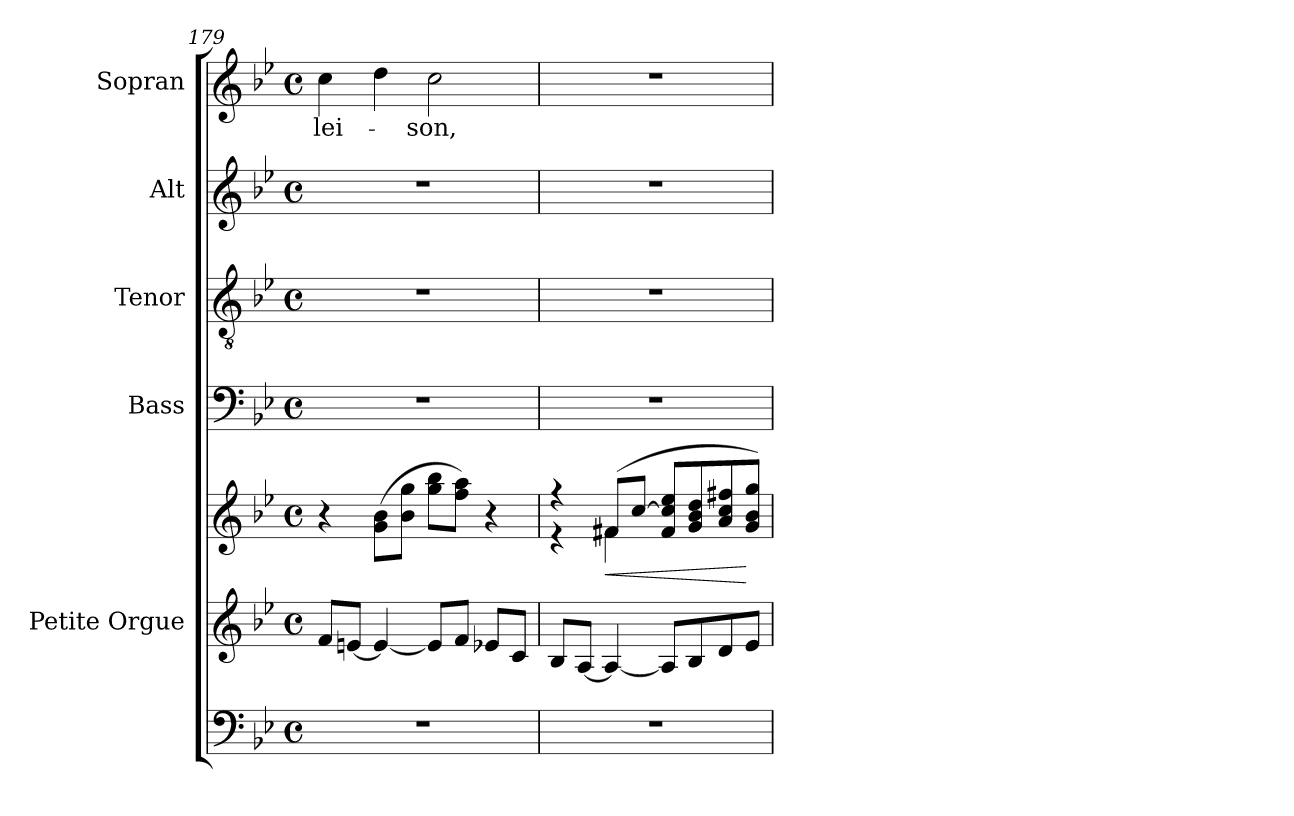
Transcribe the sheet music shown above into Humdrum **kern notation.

**kern	**kern	**kern	**dynam	**kern	**kern	**kern	**kern	**text
*part6	*part5	*part5	*part5	*part4	*part3	*part2	*part1	*part1
*staff7	*staff6	*staff5	*staff5/6	*staff4	*staff3	*staff2	*staff1	*staff1
*	*I"Petite Orgue	*	*	*I"Bass	*I"Tenor	*I"Alt	*I"Sopran	*
*	*I'Org. 1	*	*	*I'B.	*I'T.	*I'A.	*I'S.	*
*clefF4	*clefG2	*clefG2	*	*clefF4	*clefGv2	*clefG2	*clefG2	*
*k[b-e-]	*k[b-e-]	*k[b-e-]	*	*k[b-e-]	*k[b-e-]	*k[b-e-]	*k[b-e-]	*
*B-:	*B-:	*B-:	*	*B-:	*B-:	*B-:	*B-:	*
*M4/4	*M4/4	*M4/4	*	*M4/4	*M4/4	*M4/4	*M4/4	*
*met(c)	*met(c)	*met(c)	*	*met(c)	*met(c)	*met(c)	*met(c)	*
=179	=179	=179	=179	=179	=179	=179	=179	=179
!	!	!	!	!	!	!	!	!LO:LY:b
1r	8f/L	4r	.	1r	1r	1r	4cc\	-lei-
.	[8en/J	.	.	.	.	.	.	.
.	4e/_	(>8g\ 8b-\L	.	.	.	.	4dd\	.
.	.	8b-\ 8gg\J	.	.	.	.	.	.
!	!	!	!	!	!	!	!	!LO:LY:b
.	8e/L]	8gg\ 8bb-\L	.	.	.	.	2cc\	-son,
.	8f/J	8ff\ 8aa\J)	.	.	.	.	.	.
.	8e-X/L	4r	.	.	.	.	.	.
.	8c/J	.	.	.	.	.	.	.
=180	=180	=180	=180	=180	=180	=180	=180	=180
*	*	*^	*	*	*	*	*	*
1r	8B-/L	4r	4r	.	1r	1r	1r	1r	.
.	[8A/J	.	.	.	.	.	.	.	.
!	!	!	!	!LO:HP:b	!	!	!	!	!
.	4A/_	(>8f#X/L	4f#\	<	.	.	.	.	.
.	.	[<8cc/J	.	.	.	.	.	.	.
.	8A/L]	8f#/ 8cc/] 8ee-/L	2ryy	.	.	.	.	.	.
.	8B-/	8g/ 8b-/ 8dd/	.	.	.	.	.	.	.
.	8d/	8a/ 8cc/ 8ff#X/	.	.	.	.	.	.	.
.	8e-/J	8g/ 8b-/ 8gg/J)	.	[	.	.	.	.	.
*	*	*v	*v	*	*	*	*	*	*
=	=	=	=	=	=	=	=	=
*-	*-	*-	*-	*-	*-	*-	*-	*-
